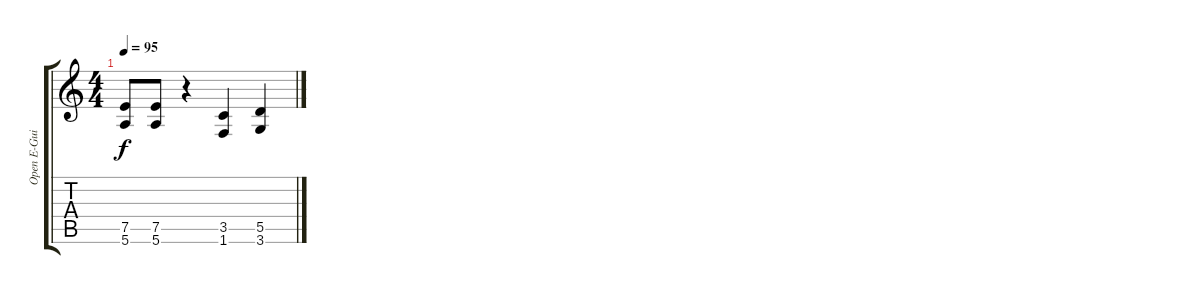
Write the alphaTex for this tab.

\track ("Open E-Guitar" "Open E-Gui") {instrument overdrivenguitar}
\staff {score tabs}
\tuning (E4 B3 G3 D3 A2 E2) {hide}
\ts (4 4)
\tempo 95
\clef g2
\ks c
(7.5 5.6).8{dy f} (7.5 5.6).8 r.4 (3.5 1.6).4 (5.5 3.6).4
